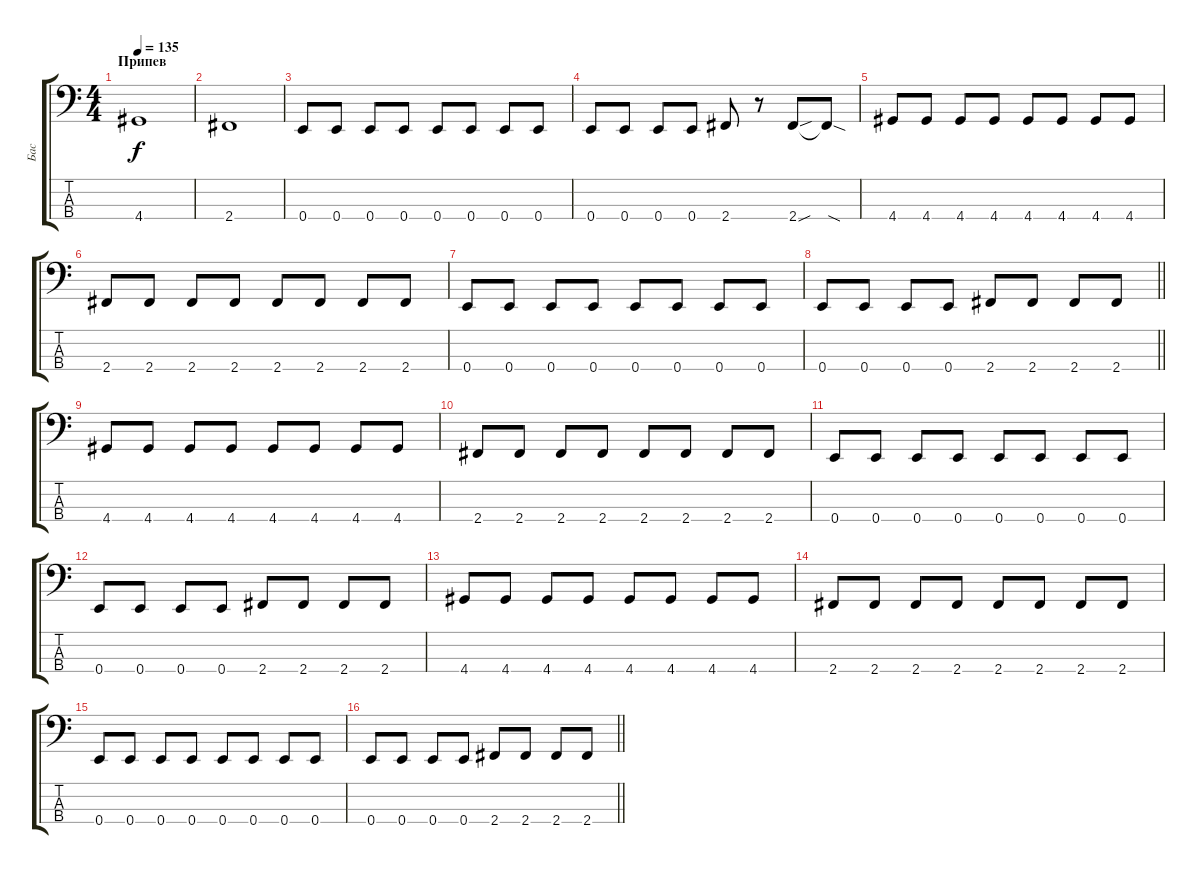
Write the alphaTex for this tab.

\track ("Бас" "Бас") {instrument electricbassfinger}
\staff {score tabs}
\tuning (G2 D2 A1 E1) {hide}
\ts (4 4)
\section ("" "Припев")
\tempo 135
\clef f4
\ks c
4.4.1{dy f} |
2.4.1 |
0.4.8 0.4.8 0.4.8 0.4.8 0.4.8 0.4.8 0.4.8 0.4.8 |
0.4.8 0.4.8 0.4.8 0.4.8 2.4.8 r.8 2.4{sou}.8 2.4{sod t}.8 |
4.4.8 4.4.8 4.4.8 4.4.8 4.4.8 4.4.8 4.4.8 4.4.8 |
2.4.8 2.4.8 2.4.8 2.4.8 2.4.8 2.4.8 2.4.8 2.4.8 |
0.4.8 0.4.8 0.4.8 0.4.8 0.4.8 0.4.8 0.4.8 0.4.8 |
\barLineRight lightlight
0.4.8 0.4.8 0.4.8 0.4.8 2.4.8 2.4.8 2.4.8 2.4.8 |
4.4.8 4.4.8 4.4.8 4.4.8 4.4.8 4.4.8 4.4.8 4.4.8 |
2.4.8 2.4.8 2.4.8 2.4.8 2.4.8 2.4.8 2.4.8 2.4.8 |
0.4.8 0.4.8 0.4.8 0.4.8 0.4.8 0.4.8 0.4.8 0.4.8 |
0.4.8 0.4.8 0.4.8 0.4.8 2.4.8 2.4.8 2.4.8 2.4.8 |
4.4.8 4.4.8 4.4.8 4.4.8 4.4.8 4.4.8 4.4.8 4.4.8 |
2.4.8 2.4.8 2.4.8 2.4.8 2.4.8 2.4.8 2.4.8 2.4.8 |
0.4.8 0.4.8 0.4.8 0.4.8 0.4.8 0.4.8 0.4.8 0.4.8 |
\barLineRight lightlight
0.4.8 0.4.8 0.4.8 0.4.8 2.4.8 2.4.8 2.4.8 2.4.8
